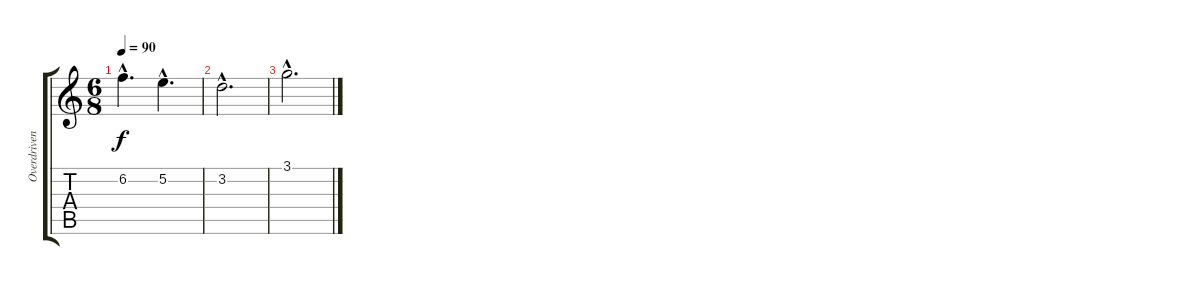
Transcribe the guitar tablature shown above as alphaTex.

\track ("Overdriven Guitar" "Overdriven") {instrument overdrivenguitar}
\staff {score tabs}
\tuning (E4 B3 G3 D3 A2 E2) {hide}
\ts (6 8)
\tempo 90
\clef g2
\ks c
6.2{hac}.4{d dy f volume 8} 5.2{hac}.4{d volume 9} |
3.2{hac}.2{d volume 8} |
3.1{hac}.2{d volume 7}
